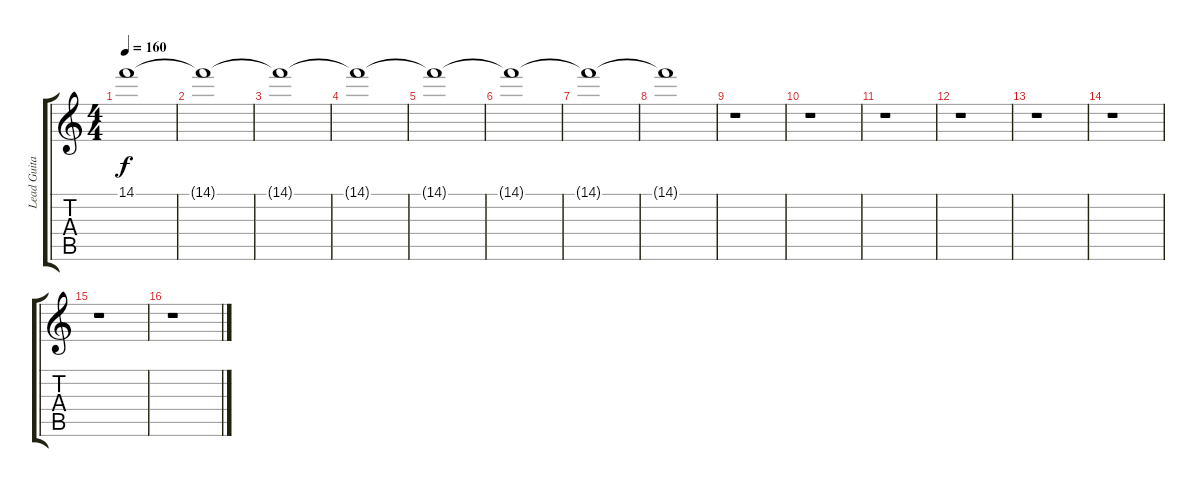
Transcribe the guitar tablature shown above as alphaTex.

\track ("Lead Guitar 2" "Lead Guita") {instrument distortionguitar}
\staff {score tabs}
\tuning (Eb4 Bb3 Gb3 Db3 Ab2 Db2) {hide}
\ts (4 4)
\tempo 160
\clef g2
\ks c
14.1{t}.1{dy f} |
14.1{t}.1 |
14.1{t}.1 |
14.1{t}.1 |
14.1{t}.1 |
14.1{t}.1 |
14.1{t}.1 |
14.1{t}.1 |
r.1 |
r.1 |
r.1 |
r.1 |
r.1 |
r.1 |
r.1 |
r.1
